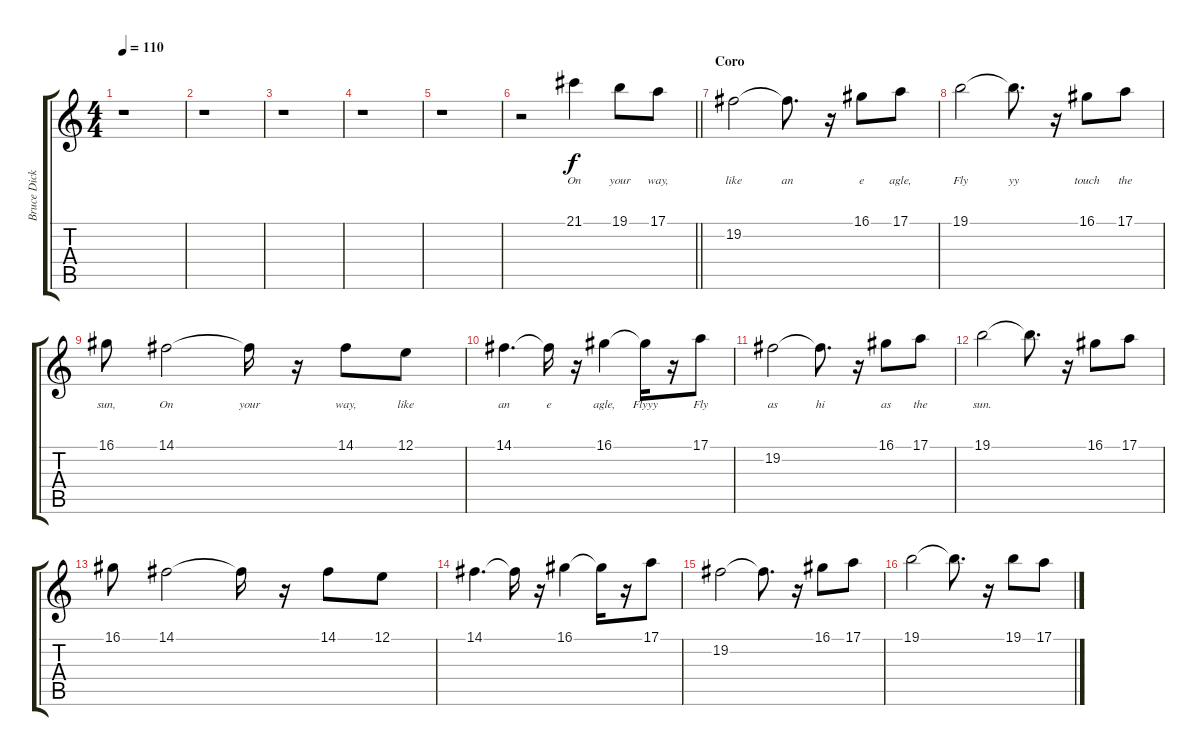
\track ("Bruce Dickinson" "Bruce Dick") {instrument lead2sawtooth}
\staff {score tabs}
\tuning (E4 B3 G3 D3 A2 E2) {hide}
\ts (4 4)
\tempo 110
\clef g2
\ks c
r.1{dy f} |
r.1 |
r.1 |
r.1 |
r.1 |
\barLineRight lightlight
r.2 21.1.4{lyrics (0 "On") lyrics (1 "") lyrics (2 "") lyrics (3 "") lyrics (4 "")} 19.1.8{lyrics (0 "your") lyrics (1 "") lyrics (2 "") lyrics (3 "") lyrics (4 "")} 17.1.8{lyrics (0 "way,") lyrics (1 "") lyrics (2 "") lyrics (3 "") lyrics (4 "")} |
\section ("" "Coro")
19.2.2{lyrics (0 "like") lyrics (1 "") lyrics (2 "") lyrics (3 "") lyrics (4 "")} 19.2{t}.8{d lyrics (0 "an") lyrics (1 "") lyrics (2 "") lyrics (3 "") lyrics (4 "")} r.16 16.1.8{lyrics (0 "e") lyrics (1 "") lyrics (2 "") lyrics (3 "") lyrics (4 "")} 17.1.8{lyrics (0 "agle,") lyrics (1 "") lyrics (2 "") lyrics (3 "") lyrics (4 "")} |
19.1.2{lyrics (0 "Fly") lyrics (1 "") lyrics (2 "") lyrics (3 "") lyrics (4 "")} 19.1{t}.8{d lyrics (0 "yy") lyrics (1 "") lyrics (2 "") lyrics (3 "") lyrics (4 "")} r.16 16.1.8{lyrics (0 "touch") lyrics (1 "") lyrics (2 "") lyrics (3 "") lyrics (4 "")} 17.1.8{lyrics (0 "the") lyrics (1 "") lyrics (2 "") lyrics (3 "") lyrics (4 "")} |
16.1.8{lyrics (0 "sun,") lyrics (1 "") lyrics (2 "") lyrics (3 "") lyrics (4 "")} 14.1.2{lyrics (0 "On") lyrics (1 "") lyrics (2 "") lyrics (3 "") lyrics (4 "")} 14.1{t}.16{lyrics (0 "your") lyrics (1 "") lyrics (2 "") lyrics (3 "") lyrics (4 "")} r.16 14.1.8{lyrics (0 "way,") lyrics (1 "") lyrics (2 "") lyrics (3 "") lyrics (4 "")} 12.1.8{lyrics (0 "like") lyrics (1 "") lyrics (2 "") lyrics (3 "") lyrics (4 "")} |
14.1.4{d lyrics (0 "an") lyrics (1 "") lyrics (2 "") lyrics (3 "") lyrics (4 "")} 14.1{t}.16{lyrics (0 "e") lyrics (1 "") lyrics (2 "") lyrics (3 "") lyrics (4 "")} r.16 16.1.4{lyrics (0 "agle,") lyrics (1 "") lyrics (2 "") lyrics (3 "") lyrics (4 "")} 16.1{t}.16{lyrics (0 "Flyyy") lyrics (1 "") lyrics (2 "") lyrics (3 "") lyrics (4 "")} r.16 17.1.8{lyrics (0 "Fly") lyrics (1 "") lyrics (2 "") lyrics (3 "") lyrics (4 "")} |
19.2.2{lyrics (0 "as") lyrics (1 "") lyrics (2 "") lyrics (3 "") lyrics (4 "")} 19.2{t}.8{d lyrics (0 "hi") lyrics (1 "") lyrics (2 "") lyrics (3 "") lyrics (4 "")} r.16 16.1.8{lyrics (0 "as") lyrics (1 "") lyrics (2 "") lyrics (3 "") lyrics (4 "")} 17.1.8{lyrics (0 "the") lyrics (1 "") lyrics (2 "") lyrics (3 "") lyrics (4 "")} |
19.1.2{lyrics (0 "sun.") lyrics (1 "") lyrics (2 "") lyrics (3 "") lyrics (4 "")} 19.1{t}.8{d} r.16 16.1.8 17.1.8 |
16.1.8 14.1.2 14.1{t}.16 r.16 14.1.8 12.1.8 |
14.1.4{d} 14.1{t}.16 r.16 16.1.4 16.1{t}.16 r.16 17.1.8 |
19.2.2 19.2{t}.8{d} r.16 16.1.8 17.1.8 |
19.1.2 19.1{t}.8{d} r.16 19.1.8 17.1.8
